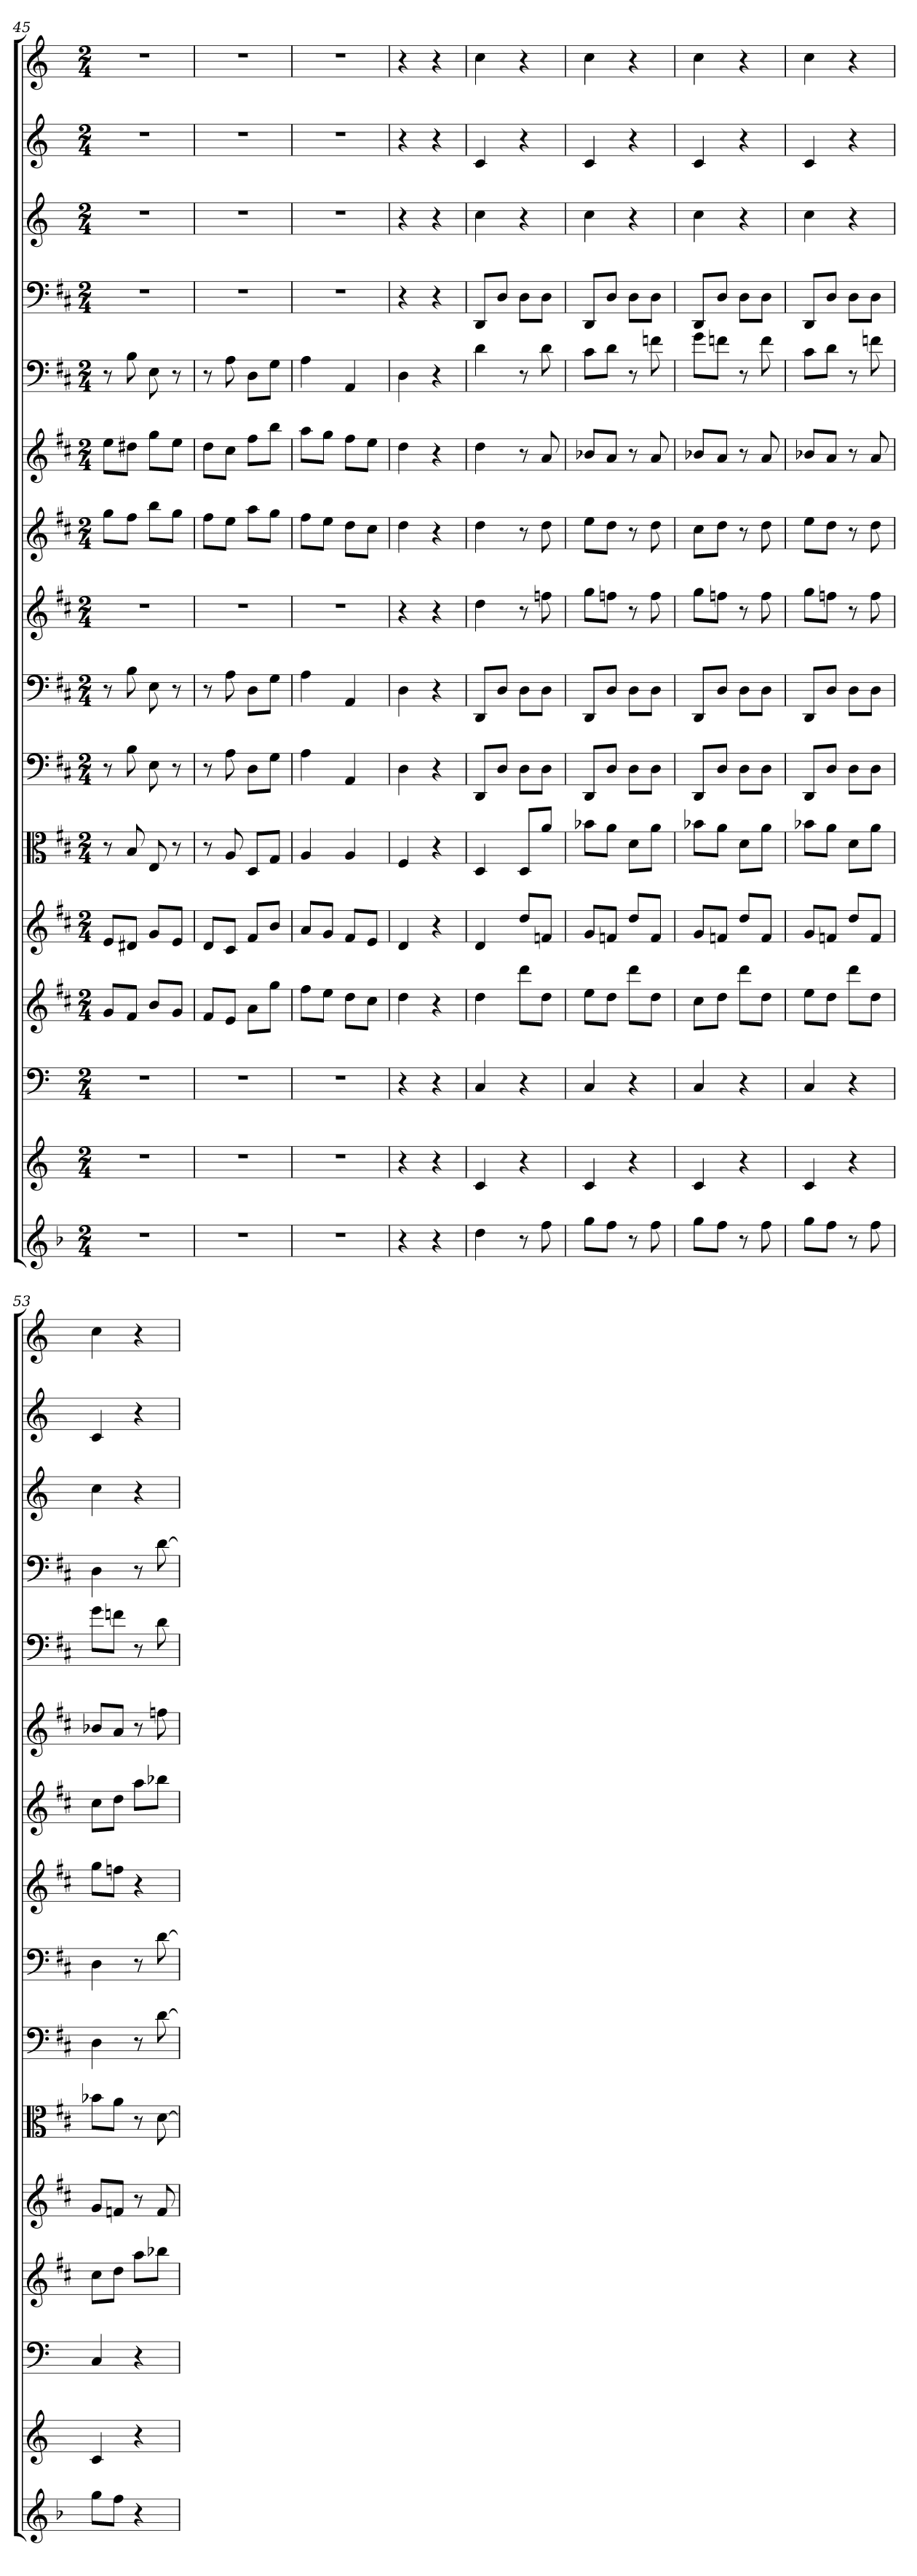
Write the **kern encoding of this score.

**kern	**kern	**kern	**kern	**kern	**kern	**kern	**kern	**kern	**kern	**kern	**kern	**kern	**kern	**kern	**kern
*part16	*part15	*part14	*part13	*part12	*part11	*part10	*part9	*part8	*part7	*part6	*part5	*part4	*part3	*part2	*part1
*staff16	*staff15	*staff14	*staff13	*staff12	*staff11	*staff10	*staff9	*staff8	*staff7	*staff6	*staff5	*staff4	*staff3	*staff2	*staff1
*	*	*clefF4	*	*	*clefC3	*clefF4	*clefF4	*	*	*	*clefF4	*clefF4	*	*	*
*k[b-]	*k[]	*k[]	*k[f#c#]	*k[f#c#]	*k[f#c#]	*k[f#c#]	*k[f#c#]	*k[f#c#]	*k[f#c#]	*k[f#c#]	*k[f#c#]	*k[f#c#]	*k[]	*k[]	*k[]
*M2/4	*M2/4	*M2/4	*M2/4	*M2/4	*M2/4	*M2/4	*M2/4	*M2/4	*M2/4	*M2/4	*M2/4	*M2/4	*M2/4	*M2/4	*M2/4
=45	=45	=45	=45	=45	=45	=45	=45	=45	=45	=45	=45	=45	=45	=45	=45
2r	2r	2r	8gL	8eL	8r	8r	8r	2r	8ggL	8eeL	8r	2r	2r	2r	2r
.	.	.	8f#J	8d#XJ	8B	8B	8B	.	8ff#J	8dd#XJ	8B	.	.	.	.
.	.	.	8bL	8gL	8E	8E	8E	.	8bbL	8ggL	8E	.	.	.	.
.	.	.	8gJ	8eJ	8r	8r	8r	.	8ggJ	8eeJ	8r	.	.	.	.
=46	=46	=46	=46	=46	=46	=46	=46	=46	=46	=46	=46	=46	=46	=46	=46
2r	2r	2r	8f#L	8dL	8r	8r	8r	2r	8ff#L	8ddL	8r	2r	2r	2r	2r
.	.	.	8eJ	8c#J	8A	8A	8A	.	8eeJ	8cc#J	8A	.	.	.	.
.	.	.	8aL	8f#L	8D/L	8D\L	8D\L	.	8aaL	8ff#L	8D\L	.	.	.	.
.	.	.	8ggJ	8bJ	8G/J	8G\J	8G\J	.	8ggJ	8bbJ	8G\J	.	.	.	.
=47	=47	=47	=47	=47	=47	=47	=47	=47	=47	=47	=47	=47	=47	=47	=47
2r	2r	2r	8ff#L	8aL	4A	4A	4A	2r	8ff#L	8aaL	4A	2r	2r	2r	2r
.	.	.	8eeJ	8gJ	.	.	.	.	8eeJ	8ggJ	.	.	.	.	.
.	.	.	8ddL	8f#L	4A	4AA	4AA	.	8ddL	8ff#L	4AA	.	.	.	.
.	.	.	8cc#J	8eJ	.	.	.	.	8cc#J	8eeJ	.	.	.	.	.
=48	=48	=48	=48	=48	=48	=48	=48	=48	=48	=48	=48	=48	=48	=48	=48
4r	4r	4r	4dd	4d	4F#	4D	4D	4r	4dd	4dd	4D	4r	4r	4r	4r
4r	4r	4r	4r	4r	4r	4r	4r	4r	4r	4r	4r	4r	4r	4r	4r
=49	=49	=49	=49	=49	=49	=49	=49	=49	=49	=49	=49	=49	=49	=49	=49
4dd	4c	4C	4dd	4d	4D	8DD/L	8DD/L	4dd	4dd	4dd	4d	8DD/L	4cc	4c	4cc
.	.	.	.	.	.	8D/J	8D/J	.	.	.	.	8D/J	.	.	.
8r	4r	4r	8dddL	8ddL	8D/L	8D\L	8D\L	8r	8r	8r	8r	8D\L	4r	4r	4r
8ff	.	.	8ddJ	8fnJ	8a/J	8D\J	8D\J	8ffn	8dd	8a	8d	8D\J	.	.	.
=50	=50	=50	=50	=50	=50	=50	=50	=50	=50	=50	=50	=50	=50	=50	=50
8ggL	4c	4C	8eeL	8gL	8b-X\L	8DD/L	8DD/L	8ggL	8eeL	8b-XL	8c#\L	8DD/L	4cc	4c	4cc
8ffJ	.	.	8ddJ	8fnJ	8a\J	8D/J	8D/J	8ffnJ	8ddJ	8aJ	8d\J	8D/J	.	.	.
8r	4r	4r	8dddL	8ddL	8d\L	8D\L	8D\L	8r	8r	8r	8r	8D\L	4r	4r	4r
8ff	.	.	8ddJ	8fJ	8a\J	8D\J	8D\J	8ff	8dd	8a	8fn	8D\J	.	.	.
=51	=51	=51	=51	=51	=51	=51	=51	=51	=51	=51	=51	=51	=51	=51	=51
8ggL	4c	4C	8cc#L	8gL	8b-X\L	8DD/L	8DD/L	8ggL	8cc#L	8b-XL	8g\L	8DD/L	4cc	4c	4cc
8ffJ	.	.	8ddJ	8fnJ	8a\J	8D/J	8D/J	8ffnJ	8ddJ	8aJ	8fn\J	8D/J	.	.	.
8r	4r	4r	8dddL	8ddL	8d\L	8D\L	8D\L	8r	8r	8r	8r	8D\L	4r	4r	4r
8ff	.	.	8ddJ	8fJ	8a\J	8D\J	8D\J	8ff	8dd	8a	8f	8D\J	.	.	.
=52	=52	=52	=52	=52	=52	=52	=52	=52	=52	=52	=52	=52	=52	=52	=52
8ggL	4c	4C	8eeL	8gL	8b-X\L	8DD/L	8DD/L	8ggL	8eeL	8b-XL	8c#\L	8DD/L	4cc	4c	4cc
8ffJ	.	.	8ddJ	8fnJ	8a\J	8D/J	8D/J	8ffnJ	8ddJ	8aJ	8d\J	8D/J	.	.	.
8r	4r	4r	8dddL	8ddL	8d\L	8D\L	8D\L	8r	8r	8r	8r	8D\L	4r	4r	4r
8ff	.	.	8ddJ	8fJ	8a\J	8D\J	8D\J	8ff	8dd	8a	8fn	8D\J	.	.	.
=53	=53	=53	=53	=53	=53	=53	=53	=53	=53	=53	=53	=53	=53	=53	=53
8ggL	4c	4C	8cc#L	8gL	8b-X\L	4D	4D	8ggL	8cc#L	8b-XL	8g\L	4D	4cc	4c	4cc
8ffJ	.	.	8ddJ	8fnJ	8a\J	.	.	8ffnJ	8ddJ	8aJ	8fn\J	.	.	.	.
4r	4r	4r	8aaL	8r	8r	8r	8r	4r	8aaL	8r	8r	8r	4r	4r	4r
.	.	.	8bb-XJ	8f	[8d	[8d	[8d	.	8bb-XJ	8ffn	8d	[8d	.	.	.
=	=	=	=	=	=	=	=	=	=	=	=	=	=	=	=
*-	*-	*-	*-	*-	*-	*-	*-	*-	*-	*-	*-	*-	*-	*-	*-
